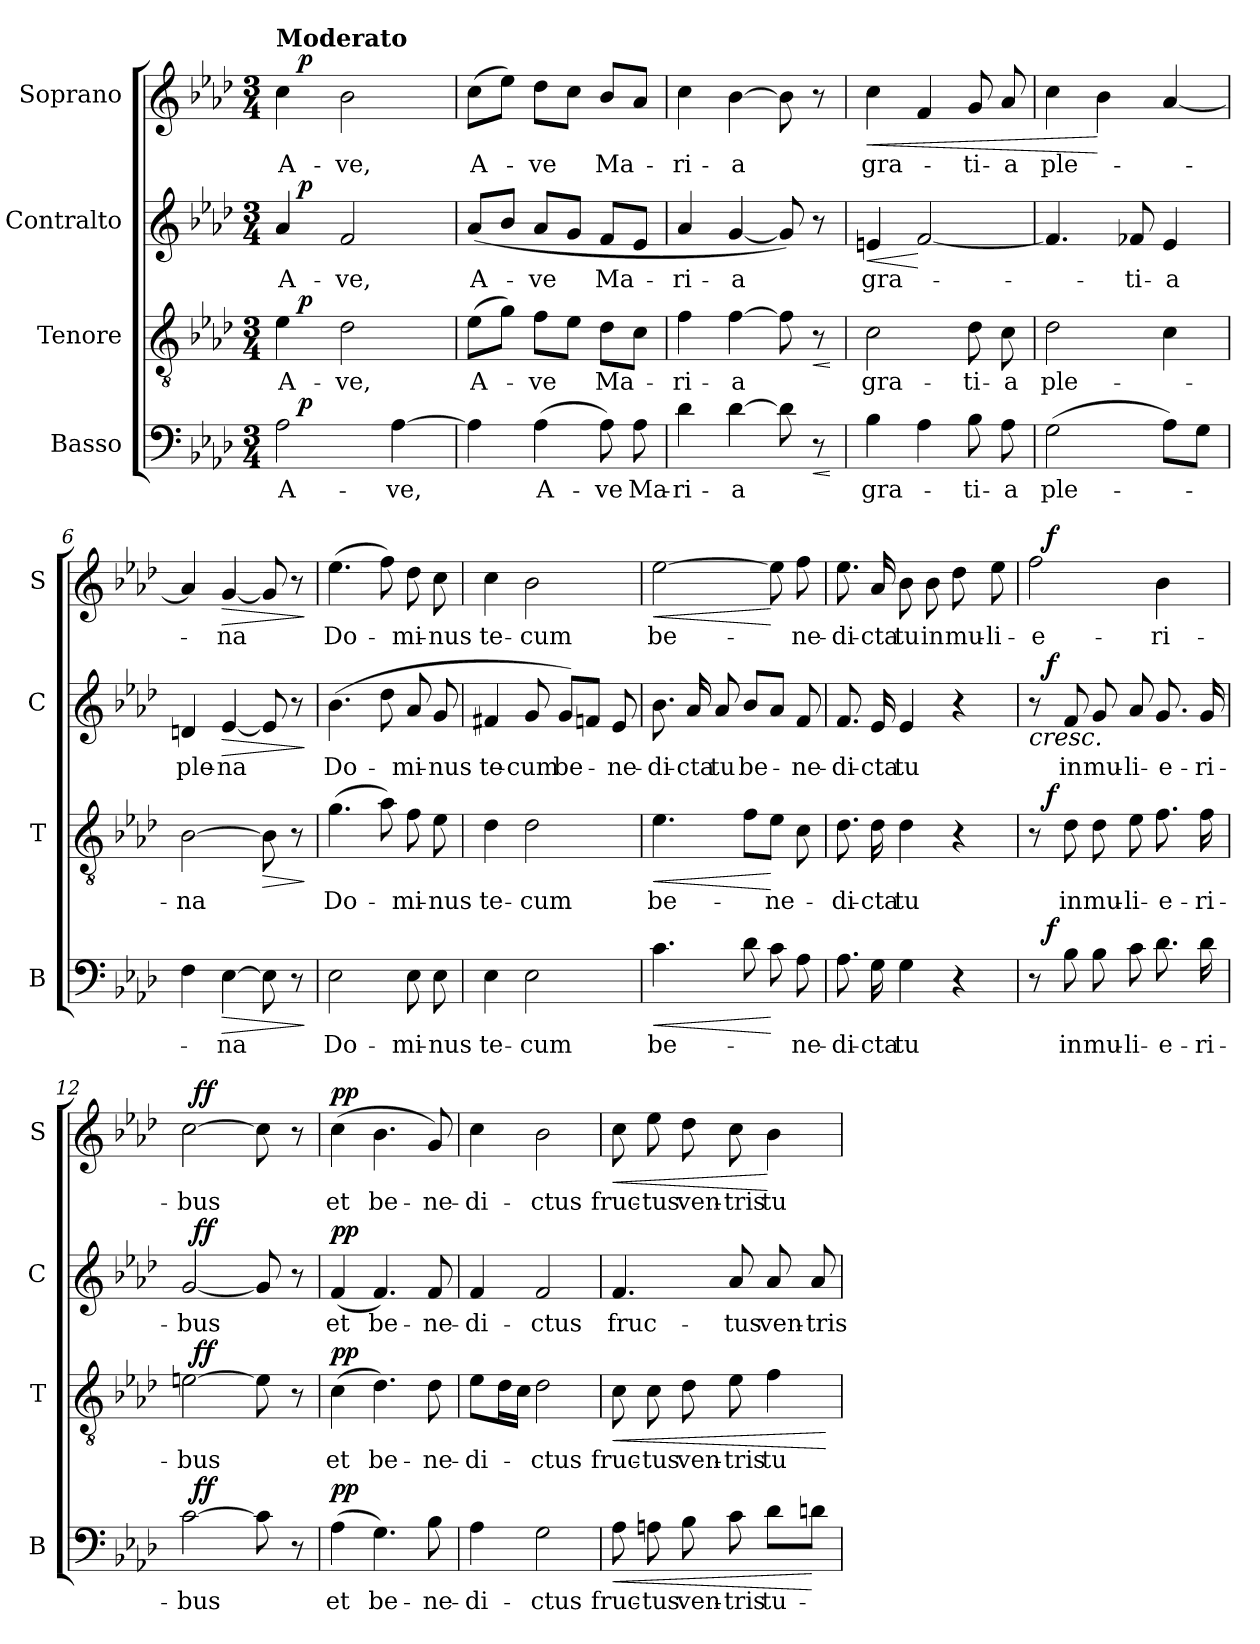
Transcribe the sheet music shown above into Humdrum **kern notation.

**kern	**text	**dynam	**kern	**text	**dynam	**kern	**text	**dynam	**kern	**text	**dynam
*part4	*part4	*part4	*part3	*part3	*part3	*part2	*part2	*part2	*part1	*part1	*part1
*staff4	*staff4	*staff4	*staff3	*staff3	*staff3	*staff2	*staff2	*staff2	*staff1	*staff1	*staff1
*I"Basso	*	*	*I"Tenore	*	*	*I"Contralto	*	*	*I"Soprano	*	*
*I'B	*	*	*I'T	*	*	*I'C	*	*	*I'S	*	*
*clefF4	*	*	*clefGv2	*	*	*clefG2	*	*	*clefG2	*	*
*k[b-e-a-d-]	*	*	*k[b-e-a-d-]	*	*	*k[b-e-a-d-]	*	*	*k[b-e-a-d-]	*	*
*A-:	*	*	*A-:	*	*	*A-:	*	*	*A-:	*	*
*M3/4	*	*	*M3/4	*	*	*M3/4	*	*	*M3/4	*	*
*MM108	*	*	*MM108	*	*	*MM108	*	*	*MM108	*	*
=1	=1	=1	=1	=1	=1	=1	=1	=1	=1	=1	=1
*^	*	*	*^	*	*	*^	*	*	*^	*	*
!	!	!	!	!	!	!	!	!	!	!	!	!LO:TX:a:B:t=Moderato	!	!	!
2A-\	16ryy	A-	.	4e-\	16ryy	A-	.	4a-/	16ryy	A-	.	4cc\	16ryy	A-	.
!	!	!	!LO:DY:a	!	!	!	!LO:DY:a	!	!	!	!LO:DY:a	!	!	!	!LO:DY:a
.	2ryy	.	p	.	2ryy	.	p	.	2ryy	.	p	.	2ryy	.	p
.	.	.	.	2d-\	.	-ve,	.	2f/	.	-ve,	.	2b-\	.	-ve,	.
[4A-\	.	-ve,	.	.	.	.	.	.	.	.	.	.	.	.	.
.	8.ryy	.	.	.	8.ryy	.	.	.	8.ryy	.	.	.	8.ryy	.	.
*v	*v	*	*	*	*	*	*	*v	*v	*	*	*v	*v	*	*
*	*	*	*v	*v	*	*	*	*	*	*	*	*
=2	=2	=2	=2	=2	=2	=2	=2	=2	=2	=2	=2
4A-\]	.	.	(8e-\L	A-	.	(8a-/L	A-	.	(8cc\L	A-	.
.	.	.	8g\J)	.	.	8b-/J	.	.	8ee-\J)	.	.
(4A-\	A-	.	8f\L	-ve	.	8a-/L	-ve	.	8dd-\L	-ve	.
.	.	.	8e-\J	.	.	8g/J	.	.	8cc\J	.	.
8A-\)	-ve	.	8d-\L	Ma-	.	8f/L	Ma-	.	8b-/L	Ma-	.
8A-\	Ma-	.	8c\J	.	.	8e-/J	.	.	8a-/J	.	.
=3	=3	=3	=3	=3	=3	=3	=3	=3	=3	=3	=3
4d-\	-ri-	.	4f\	-ri-	.	4a-/	-ri-	.	4cc\	-ri-	.
[4d-\	-a	.	[4f\	-a	.	[4g/	-a	.	[4b-\	-a	.
8d-\]	.	.	8f\]	.	.	8g/])	.	.	8b-\]	.	.
!	!	!LO:HP:b	!	!	!LO:HP:b	!	!	!	!	!	!
8r	.	<	8r	.	<	8r	.	.	8r	.	.
.	.	[	.	.	[	.	.	.	.	.	.
=4	=4	=4	=4	=4	=4	=4	=4	=4	=4	=4	=4
!	!	!	!	!	!	!	!	!LO:HP:b	!	!	!LO:HP:b
4B-\	gra-	.	2c\	gra-	.	4en/	gra-	<	4cc\	gra-	<
4A-\	.	.	.	.	.	[2f/	.	[	4f/	.	.
8B-\	-ti-	.	8d-\	-ti-	.	.	.	.	8g/	-ti-	.
8A-\	-a	.	8c\	-a	.	.	.	.	8a-/	-a	.
=5	=5	=5	=5	=5	=5	=5	=5	=5	=5	=5	=5
(2G\	ple-	.	2d-\	ple-	.	4.f/]	.	.	4cc\	ple-	.
.	.	.	.	.	.	.	.	.	4b-\	.	[
.	.	.	.	.	.	8f-X/	-ti-	.	.	.	.
8A-\L)	.	.	4c\	.	.	4e-/	-a	.	[4a-/	.	.
8G\J	.	.	.	.	.	.	.	.	.	.	.
!!LO:LB:g=z
=6	=6	=6	=6	=6	=6	=6	=6	=6	=6	=6	=6
4F\	.	.	[2B-\	-na	.	4dn/	ple-	.	4a-/]	.	.
!	!	!LO:HP:b	!	!	!	!	!	!LO:HP:b	!	!	!LO:HP:b
[4E-\	-na	>	.	.	.	[4e-/	-na	>	[4g/	-na	>
!	!	!	!	!	!LO:HP:b	!	!	!	!	!	!
8E-\]	.	.	8B-\]	.	>	8e-/]	.	.	8g/]	.	.
8r	.	.	8r	.	.	8r	.	.	8r	.	.
.	.	]	.	.	]	.	.	]	.	.	]
=7	=7	=7	=7	=7	=7	=7	=7	=7	=7	=7	=7
2E-\	Do-	.	(4.g\	Do-	.	(4.b-\	Do-	.	(4.ee-\	Do-	.
.	.	.	8a-\)	.	.	8dd-\	.	.	8ff\)	.	.
8E-\	-mi-	.	8f\	-mi-	.	8a-/	-mi-	.	8dd-\	-mi-	.
8E-\	-nus	.	8e-\	-nus	.	8g/	-nus	.	8cc\	-nus	.
=8	=8	=8	=8	=8	=8	=8	=8	=8	=8	=8	=8
4E-\	te-	.	4d-\	te-	.	4f#X/	te-	.	4cc\	te-	.
2E-\	-cum	.	2d-\	-cum	.	8g/	-cum	.	2b-\	-cum	.
.	.	.	.	.	.	8g/L)	be-	.	.	.	.
.	.	.	.	.	.	8fn/J	.	.	.	.	.
.	.	.	.	.	.	8e-/	-ne-	.	.	.	.
=9	=9	=9	=9	=9	=9	=9	=9	=9	=9	=9	=9
!	!	!LO:HP:b	!	!	!LO:HP:b	!	!	!	!	!	!LO:HP:b
4.c\	be-	<	4.e-\	be-	<	8.b-\	-di-	.	[2ee-\	be-	<
.	.	.	.	.	.	16a-/	-cta	.	.	.	.
.	.	.	.	.	.	8a-/	tu	.	.	.	.
8d-\	.	.	8f\L	.	.	8b-/L	be-	.	.	.	.
8c\	.	[	8e-\J	-ne-	[	8a-/J	.	.	8ee-\]	.	[
8A-\	-ne-	.	8c\	.	.	8f/	-ne-	.	8ff\	-ne-	.
=10	=10	=10	=10	=10	=10	=10	=10	=10	=10	=10	=10
8.A-\	-di-	.	8.d-\	-di-	.	8.f/	-di-	.	8.ee-\	-di-	.
16G\	-cta	.	16d-\	-cta	.	16e-/	-cta	.	16a-/	-cta	.
4G\	tu	.	4d-\	tu	.	4e-/	tu	.	8b-\	tu	.
.	.	.	.	.	.	.	.	.	8b-\	in	.
4r	.	.	4r	.	.	4r	.	.	8dd-\	mu-	.
.	.	.	.	.	.	.	.	.	8ee-\	-li-	.
!!LO:PB:g=z
=11	=11	=11	=11	=11	=11	=11	=11	=11	=11	=11	=11
!	!	!	!	!	!	!	!	!LO:HP:b	!	!	!
*^	*	*	*^	*	*	*^	*	*	*^	*	*
8r	16ryy	.	.	8r	16ryy	.	.	8r	16ryy	.	<	2ff\	16ryy	-e-	.
!	!	!	!LO:DY:a	!	!	!	!LO:DY:a	!	!	!	!LO:DY:a	!	!	!	!LO:DY:a
.	2ryy	.	f	.	2ryy	.	f	.	2ryy	.	f	.	2ryy	.	f
8B-\	.	in	.	8d-\	.	in	.	8f/	.	in	.	.	.	.	.
8B-\	.	mu-	.	8d-\	.	mu-	.	8g/	.	mu-	.	.	.	.	.
8c\	.	-li-	.	8e-\	.	-li-	.	8a-/	.	-li-	.	.	.	.	.
8.d-\	.	-e-	.	8.f\	.	-e-	.	8.g/	.	-e-	.	4b-\	.	-ri-	.
.	8.ryy	.	.	.	8.ryy	.	.	.	8.ryy	.	.	.	8.ryy	.	.
16d-\	.	-ri-	.	16f\	.	-ri-	.	16g/	.	-ri-	.	.	.	.	.
=12	=12	=12	=12	=12	=12	=12	=12	=12	=12	=12	=12	=12	=12	=12	=12
[2c\	32ryy	-bus	.	[2en\	32ryy	-bus	.	[2g/	32ryy	-bus	.	[2cc\	32ryy	-bus	.
!	!	!	!LO:DY:a	!	!	!	!LO:DY:a	!	!	!	!LO:DY:a	!	!	!	!LO:DY:a
.	2ryy	.	ff	.	2ryy	.	ff	.	2ryy	.	ff	.	2ryy	.	ff
8c\]	.	.	.	8e\]	.	.	.	8g/]	.	.	.	8cc\]	.	.	.
.	8..ryy	.	.	.	8..ryy	.	.	.	8..ryy	.	.	.	8..ryy	.	.
8r	.	.	.	8r	.	.	.	8r	.	.	.	8r	.	.	.
=13	=13	=13	=13	=13	=13	=13	=13	=13	=13	=13	=13	=13	=13	=13	=13
!	!	!	!LO:DY:a	!	!	!	!LO:DY:a	!	!	!	!LO:DY:a	!	!	!	!LO:DY:a
*v	*v	*	*	*	*	*	*	*v	*v	*	*	*v	*v	*	*
*	*	*	*v	*v	*	*	*	*	*	*	*	*
(4A-\	et	pp	(4c\	et	pp	(4f/	et	pp	(4cc\	et	pp
4.G\)	be-	.	4.d-\)	be-	.	4.f/)	be-	.	4.b-\	be-	.
8B-\	-ne-	.	8d-\	-ne-	.	8f/	-ne-	.	8g/)	-ne-	.
=14	=14	=14	=14	=14	=14	=14	=14	=14	=14	=14	=14
4A-\	-di-	.	8e-\L	-di-	.	4f/	-di-	.	4cc\	-di-	.
.	.	.	16d-\L	.	.	.	.	.	.	.	.
.	.	.	16c\JJ	.	.	.	.	.	.	.	.
2G\	-ctus	.	2d-\	-ctus	.	2f/	-ctus	.	2b-\	-ctus	.
!!LO:LB:g=z
=15	=15	=15	=15	=15	=15	=15	=15	=15	=15	=15	=15
!	!	!LO:HP:b	!	!	!LO:HP:b	!	!	!	!	!	!LO:HP:b
8A-\	fruc-	<	8c\	fruc-	<	4.f/	fruc-	.	8cc\	fruc-	<
8An\	-tus	.	8c\	-tus	.	.	.	.	8ee-\	-tus	.
8B-\	ven-	.	8d-\	ven-	.	.	.	.	8dd-\	ven-	.
8c\	-tris	.	8e-\	-tris	.	8a-/	-tus	.	8cc\	-tris	.
8d-\L	tu-	.	4f\	tu-	.	8a-/	ven-	[	4b-\	tu-	[
8dn\J	.	[	.	.	.	8a-/	-tris	.	.	.	.
.	.	.	.	.	[	.	.	.	.	.	.
=	=	=	=	=	=	=	=	=	=	=	=
*-	*-	*-	*-	*-	*-	*-	*-	*-	*-	*-	*-
